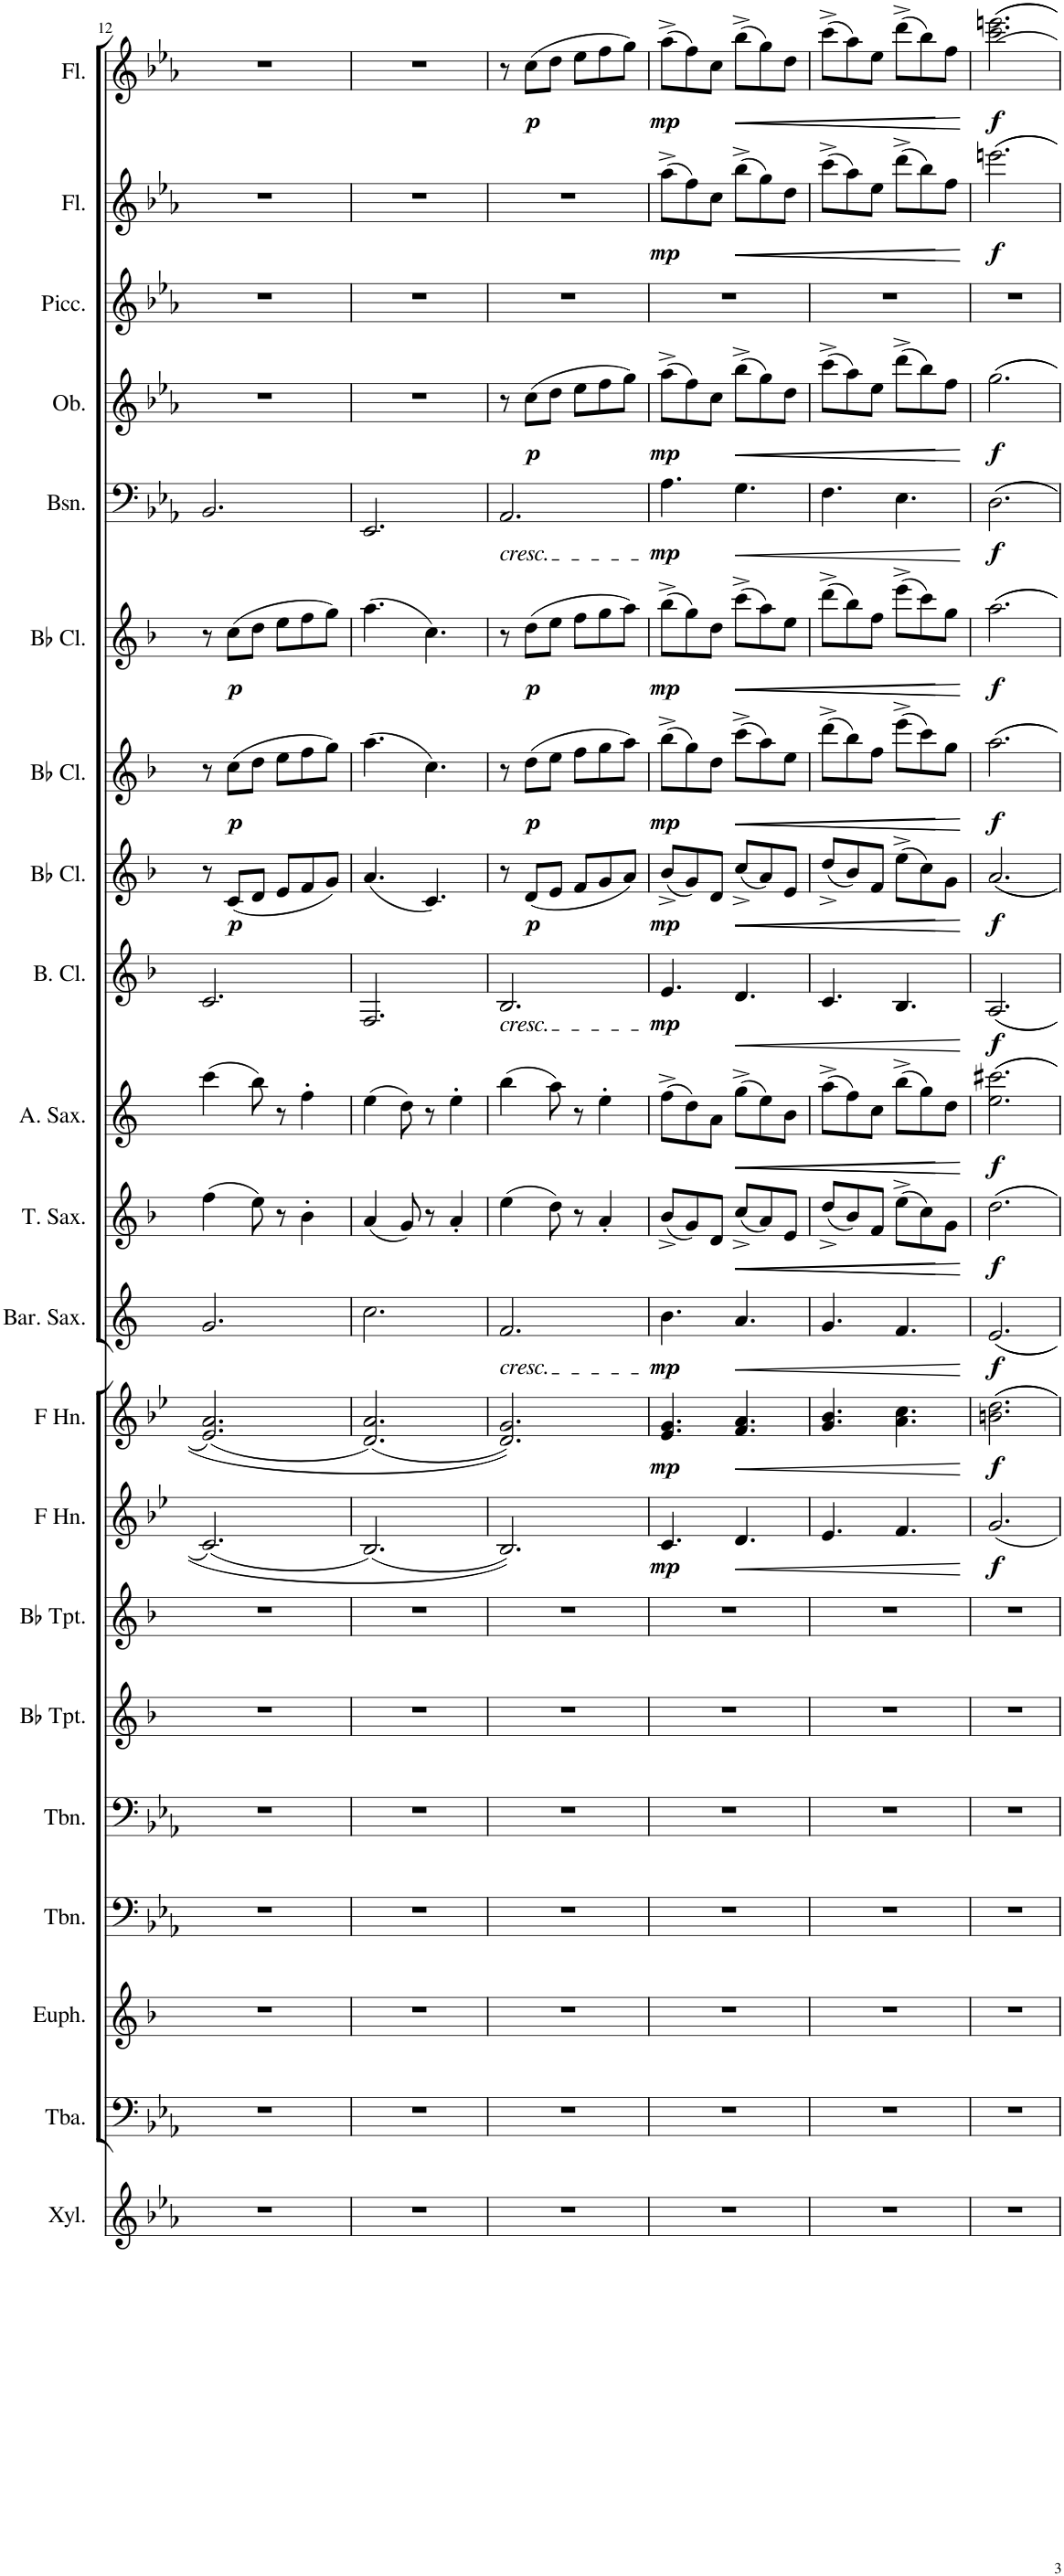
**kern	**kern	**kern	**kern	**kern	**kern	**kern	**kern	**dynam	**kern	**dynam	**kern	**dynam	**kern	**dynam	**kern	**dynam	**kern	**dynam	**kern	**dynam	**kern	**dynam	**kern	**dynam	**kern	**dynam	**kern	**dynam	**kern	**kern	**dynam	**kern	**dynam
*part21	*part20	*part19	*part18	*part17	*part16	*part15	*part14	*part14	*part13	*part13	*part12	*part12	*part11	*part11	*part10	*part10	*part9	*part9	*part8	*part8	*part7	*part7	*part6	*part6	*part5	*part5	*part4	*part4	*part3	*part2	*part2	*part1	*part1
*staff21	*staff20	*staff19	*staff18	*staff17	*staff16	*staff15	*staff14	*staff14	*staff13	*staff13	*staff12	*staff12	*staff11	*staff11	*staff10	*staff10	*staff9	*staff9	*staff8	*staff8	*staff7	*staff7	*staff6	*staff6	*staff5	*staff5	*staff4	*staff4	*staff3	*staff2	*staff2	*staff1	*staff1
*I"Xylophone	*I"Tuba	*I"Eufonio	*I"Trombon 3	*I"Trombon 1-2	*I"Trompeta Bb 3	*I"Trompeta Bb 1-2	*I"Corno Fa 3	*	*I"Corno Fa 1-2	*	*I"Saxofon Baritono	*	*I"Saxofon Tenor	*	*I"Saxofon alto	*	*I"Clarinete bajo	*	*I"Clarinete Bb 3	*	*I"Clarinete Bb 2	*	*I"Clarinete Bb 1	*	*I"Fagot	*	*I"Oboe	*	*I"Piccolo	*I"Flauta 3	*	*I"Flauta 1-2	*
*I'Xyl.	*I'Tba.	*	*I'Tbn.	*I'Tbn.	*	*	*	*	*	*	*	*	*	*	*	*	*	*	*	*	*	*	*	*	*	*	*I'Ob.	*	*I'Picc.	*I'Fl.	*	*I'Fl.	*
!!LO:PB:g=z
*clefG2	*clefF4	*clefG2	*clefF4	*clefF4	*clefG2	*clefG2	*clefG2	*	*clefG2	*	*clefG2	*	*clefG2	*	*clefG2	*	*clefG2	*	*clefG2	*	*clefG2	*	*clefG2	*	*clefF4	*	*clefG2	*	*clefG2	*clefG2	*	*clefG2	*
*Trd-7c-12	*	*Trd8c14	*	*	*Trd1c2	*Trd1c2	*Trd4c7	*	*Trd4c7	*	*Trd12c21	*	*Trd8c14	*	*Trd5c9	*	*Trd8c14	*	*Trd1c2	*	*Trd1c2	*	*Trd1c2	*	*	*	*	*	*Trd-7c-12	*	*	*	*
*k[b-e-a-]	*k[b-e-a-]	*k[b-]	*k[b-e-a-]	*k[b-e-a-]	*k[b-]	*k[b-]	*k[b-e-]	*	*k[b-e-]	*	*k[]	*	*k[b-]	*	*k[]	*	*k[b-]	*	*k[b-]	*	*k[b-]	*	*k[b-]	*	*k[b-e-a-]	*	*k[b-e-a-]	*	*k[b-e-a-]	*k[b-e-a-]	*	*k[b-e-a-]	*
*M6/8	*M6/8	*M6/8	*M6/8	*M6/8	*M6/8	*M6/8	*M6/8	*	*M6/8	*	*M6/8	*	*M6/8	*	*M6/8	*	*M6/8	*	*M6/8	*	*M6/8	*	*M6/8	*	*M6/8	*	*M6/8	*	*M6/8	*M6/8	*	*M6/8	*
=12	=12	=12	=12	=12	=12	=12	=12	=12	=12	=12	=12	=12	=12	=12	=12	=12	=12	=12	=12	=12	=12	=12	=12	=12	=12	=12	=12	=12	=12	=12	=12	=12	=12
2.r	2.r	2.r	2.r	2.r	2.r	2.r	(2.c/	.	(2.e-/ 2.a/	.	2.g/	.	(4ff\	.	(4ccc\	.	2.c/	.	8r	.	8r	.	8r	.	2.BB-/	.	2.r	.	2.r	2.r	.	2.r	.
!	!	!	!	!	!	!	!	!	!	!	!	!	!	!	!	!	!	!	!	!LO:DY:b	!	!LO:DY:b	!	!LO:DY:b	!	!	!	!	!	!	!	!	!
.	.	.	.	.	.	.	.	.	.	.	.	.	.	.	.	.	.	.	(8c/L	p	(8cc\L	p	(8cc\L	p	.	.	.	.	.	.	.	.	.
.	.	.	.	.	.	.	.	.	.	.	.	.	8ee\)	.	8bb\)	.	.	.	8d/J	.	8dd\J	.	8dd\J	.	.	.	.	.	.	.	.	.	.
.	.	.	.	.	.	.	.	.	.	.	.	.	8r	.	8r	.	.	.	8e/L	.	8ee\L	.	8ee\L	.	.	.	.	.	.	.	.	.	.
.	.	.	.	.	.	.	.	.	.	.	.	.	4b-'\	.	4ff'\	.	.	.	8f/	.	8ff\	.	8ff\	.	.	.	.	.	.	.	.	.	.
.	.	.	.	.	.	.	.	.	.	.	.	.	.	.	.	.	.	.	8g/J)	.	8gg\J)	.	8gg\J)	.	.	.	.	.	.	.	.	.	.
=13	=13	=13	=13	=13	=13	=13	=13	=13	=13	=13	=13	=13	=13	=13	=13	=13	=13	=13	=13	=13	=13	=13	=13	=13	=13	=13	=13	=13	=13	=13	=13	=13	=13
2.r	2.r	2.r	2.r	2.r	2.r	2.r	(2.B-/)	.	(2.d/ 2.a/)	.	2.cc\	.	(4a/	.	(4ee\	.	2.F/	.	(4.a/	.	(4.aa\	.	(4.aa\	.	2.EE-/	.	2.r	.	2.r	2.r	.	2.r	.
.	.	.	.	.	.	.	.	.	.	.	.	.	8g/)	.	8dd\)	.	.	.	.	.	.	.	.	.	.	.	.	.	.	.	.	.	.
.	.	.	.	.	.	.	.	.	.	.	.	.	8r	.	8r	.	.	.	4.c/)	.	4.cc\)	.	4.cc\)	.	.	.	.	.	.	.	.	.	.
.	.	.	.	.	.	.	.	.	.	.	.	.	4a'/	.	4ee'\	.	.	.	.	.	.	.	.	.	.	.	.	.	.	.	.	.	.
=14	=14	=14	=14	=14	=14	=14	=14	=14	=14	=14	=14	=14	=14	=14	=14	=14	=14	=14	=14	=14	=14	=14	=14	=14	=14	=14	=14	=14	=14	=14	=14	=14	=14
!	!	!	!	!	!	!	!	!	!	!	!	!	!	!	!	!	!	!	!	!	!	!	!	!	!LO:TX:b:i:t=cresc.	!	!	!	!	!	!	!	!
!	!	!	!	!	!	!	!	!	!	!	!	!	!	!	!	!	!LO:TX:b:i:t=cresc.	!	!	!	!	!	!	!	!	!	!	!	!	!	!	!	!
!	!	!	!	!	!	!	!	!	!	!	!LO:TX:b:i:t=cresc.	!	!	!	!	!	!	!	!	!	!	!	!	!	!	!	!	!	!	!	!	!	!
2.r	2.r	2.r	2.r	2.r	2.r	2.r	2.B-/)	.	2.d/ 2.g/)	.	2.f/	.	(4ee\	.	(4bb\	.	2.B-/	.	8r	.	8r	.	8r	.	2.AA-/	.	8r	.	2.r	2.r	.	8r	.
!	!	!	!	!	!	!	!	!	!	!	!	!	!	!	!	!	!	!	!	!LO:DY:b	!	!LO:DY:b	!	!LO:DY:b	!	!	!	!LO:DY:b	!	!	!	!	!LO:DY:b
.	.	.	.	.	.	.	.	.	.	.	.	.	.	.	.	.	.	.	(8d/L	p	(8dd\L	p	(8dd\L	p	.	.	(8cc\L	p	.	.	.	(8cc\L	p
.	.	.	.	.	.	.	.	.	.	.	.	.	8dd\)	.	8aa\)	.	.	.	8e/J	.	8ee\J	.	8ee\J	.	.	.	8dd\J	.	.	.	.	8dd\J	.
.	.	.	.	.	.	.	.	.	.	.	.	.	8r	.	8r	.	.	.	8f/L	.	8ff\L	.	8ff\L	.	.	.	8ee-\L	.	.	.	.	8ee-\L	.
.	.	.	.	.	.	.	.	.	.	.	.	.	4a'/	.	4ee'\	.	.	.	8g/	.	8gg\	.	8gg\	.	.	.	8ff\	.	.	.	.	8ff\	.
.	.	.	.	.	.	.	.	.	.	.	.	.	.	.	.	.	.	.	8a/J)	.	8aa\J)	.	8aa\J)	.	.	.	8gg\J)	.	.	.	.	8gg\J)	.
=15	=15	=15	=15	=15	=15	=15	=15	=15	=15	=15	=15	=15	=15	=15	=15	=15	=15	=15	=15	=15	=15	=15	=15	=15	=15	=15	=15	=15	=15	=15	=15	=15	=15
!	!	!	!	!	!	!	!	!LO:DY:b	!	!LO:DY:b	!	!LO:DY:b	!	!	!	!	!	!LO:DY:b	!	!LO:DY:b	!	!LO:DY:b	!	!LO:DY:b	!	!LO:DY:b	!	!LO:DY:b	!	!	!LO:DY:b	!	!LO:DY:b
2.r	2.r	2.r	2.r	2.r	2.r	2.r	4.c/	mp	4.e-/ 4.g/	mp	4.b\	mp	(8b-^/L	.	(8ff^\L	.	4.e/	mp	(8b-^/L	mp	(8bb-^\L	mp	(8bb-^\L	mp	4.A-\	mp	(8aa-^\L	mp	2.r	(8aa-^\L	mp	(8aa-^\L	mp
.	.	.	.	.	.	.	.	.	.	.	.	.	8g/)	.	8dd\)	.	.	.	8g/)	.	8gg\)	.	8gg\)	.	.	.	8ff\)	.	.	8ff\)	.	8ff\)	.
.	.	.	.	.	.	.	.	.	.	.	.	.	8d/J	.	8a\J	.	.	.	8d/J	.	8dd\J	.	8dd\J	.	.	.	8cc\J	.	.	8cc\J	.	8cc\J	.
!	!	!	!	!	!	!	!	!LO:HP:b	!	!LO:HP:b	!	!LO:HP:b	!	!LO:HP:b	!	!LO:HP:b	!	!LO:HP:b	!	!LO:HP:b	!	!LO:HP:b	!	!LO:HP:b	!	!LO:HP:b	!	!LO:HP:b	!	!	!LO:HP:b	!	!LO:HP:b
.	.	.	.	.	.	.	4.d/	<	4.f/ 4.a/	<	4.a/	<	(8cc^/L	<	(8gg^\L	<	4.d/	<	(8cc^/L	<	(8ccc^\L	<	(8ccc^\L	<	4.G\	<	(8bb-^\L	<	.	(8bb-^\L	<	(8bb-^\L	<
!	!	!	!	!	!	!	!	!	!	!	!	!	!	!LO:HP:b	!	!LO:HP:b	!	!	!	!LO:HP:b	!	!LO:HP:b	!	!LO:HP:b	!	!	!	!LO:HP:b	!	!	!LO:HP:b	!	!LO:HP:b
.	.	.	.	.	.	.	.	.	.	.	.	.	8a/)	<	8ee\)	<	.	.	8a/)	<	8aa\)	<	8aa\)	<	.	.	8gg\)	<	.	8gg\)	<	8gg\)	<
.	.	.	.	.	.	.	.	.	.	.	.	.	8e/J	.	8b\J	.	.	.	8e/J	.	8ee\J	.	8ee\J	.	.	.	8dd\J	.	.	8dd\J	.	8dd\J	.
=16	=16	=16	=16	=16	=16	=16	=16	=16	=16	=16	=16	=16	=16	=16	=16	=16	=16	=16	=16	=16	=16	=16	=16	=16	=16	=16	=16	=16	=16	=16	=16	=16	=16
2.r	2.r	2.r	2.r	2.r	2.r	2.r	4.e-/	.	4.g/ 4.b-/	.	4.g/	.	(8dd^/L	.	(8aa^\L	.	4.c/	.	(8dd^/L	.	(8ddd^\L	.	(8ddd^\L	.	4.F\	.	(8ccc^\L	.	2.r	(8ccc^\L	.	(8ccc^\L	.
.	.	.	.	.	.	.	.	.	.	.	.	.	8b-/)	.	8ff\)	.	.	.	8b-/)	.	8bb-\)	.	8bb-\)	.	.	.	8aa-\)	.	.	8aa-\)	.	8aa-\)	.
.	.	.	.	.	.	.	.	.	.	.	.	.	8f/J	.	8cc\J	.	.	.	8f/J	.	8ff\J	.	8ff\J	.	.	.	8ee-\J	.	.	8ee-\J	.	8ee-\J	.
.	.	.	.	.	.	.	4.f/	.	4.a\ 4.cc\	.	4.f/	.	(8ee^\L	.	(8bb^\L	.	4.B-/	.	(8ee^\L	.	(8eee^\L	.	(8eee^\L	.	4.E-\	.	(8ddd^\L	.	.	(8ddd^\L	.	(8ddd^\L	.
.	.	.	.	.	.	.	.	.	.	.	.	.	8cc\)	.	8gg\)	.	.	.	8cc\)	.	8ccc\)	.	8ccc\)	.	.	.	8bb-\)	.	.	8bb-\)	.	8bb-\)	.
.	.	.	.	.	.	.	.	.	.	.	.	.	8g\J	[	8dd\J	[	.	.	8g\J	[	8gg\J	[	8gg\J	[	.	.	8ff\J	[	.	8ff\J	[	8ff\J	[
.	.	.	.	.	.	.	.	[	.	[	.	[	.	[	.	[	.	[	.	[	.	[	.	[	.	[	.	[	.	.	[	.	[
=17	=17	=17	=17	=17	=17	=17	=17	=17	=17	=17	=17	=17	=17	=17	=17	=17	=17	=17	=17	=17	=17	=17	=17	=17	=17	=17	=17	=17	=17	=17	=17	=17	=17
!	!	!	!	!	!	!	!	!LO:DY:b	!	!LO:DY:b	!	!LO:DY:b	!	!LO:DY:b	!	!LO:DY:b	!	!LO:DY:b	!	!LO:DY:b	!	!LO:DY:b	!	!LO:DY:b	!	!LO:DY:b	!	!LO:DY:b	!	!	!LO:DY:b	!	!LO:DY:b
2.r	2.r	2.r	2.r	2.r	2.r	2.r	2.g/	f	2.bn\ 2.dd\	f	2.e/	f	2.dd\	f	2.ee\ 2.ccc#X\	f	2.A/	f	2.a/	f	2.aa\	f	2.aa\	f	2.D\	f	2.gg\	f	2.r	2.eeen\	f	2.ccc\ 2.eeen\	f
=	=	=	=	=	=	=	=	=	=	=	=	=	=	=	=	=	=	=	=	=	=	=	=	=	=	=	=	=	=	=	=	=	=
*-	*-	*-	*-	*-	*-	*-	*-	*-	*-	*-	*-	*-	*-	*-	*-	*-	*-	*-	*-	*-	*-	*-	*-	*-	*-	*-	*-	*-	*-	*-	*-	*-	*-
